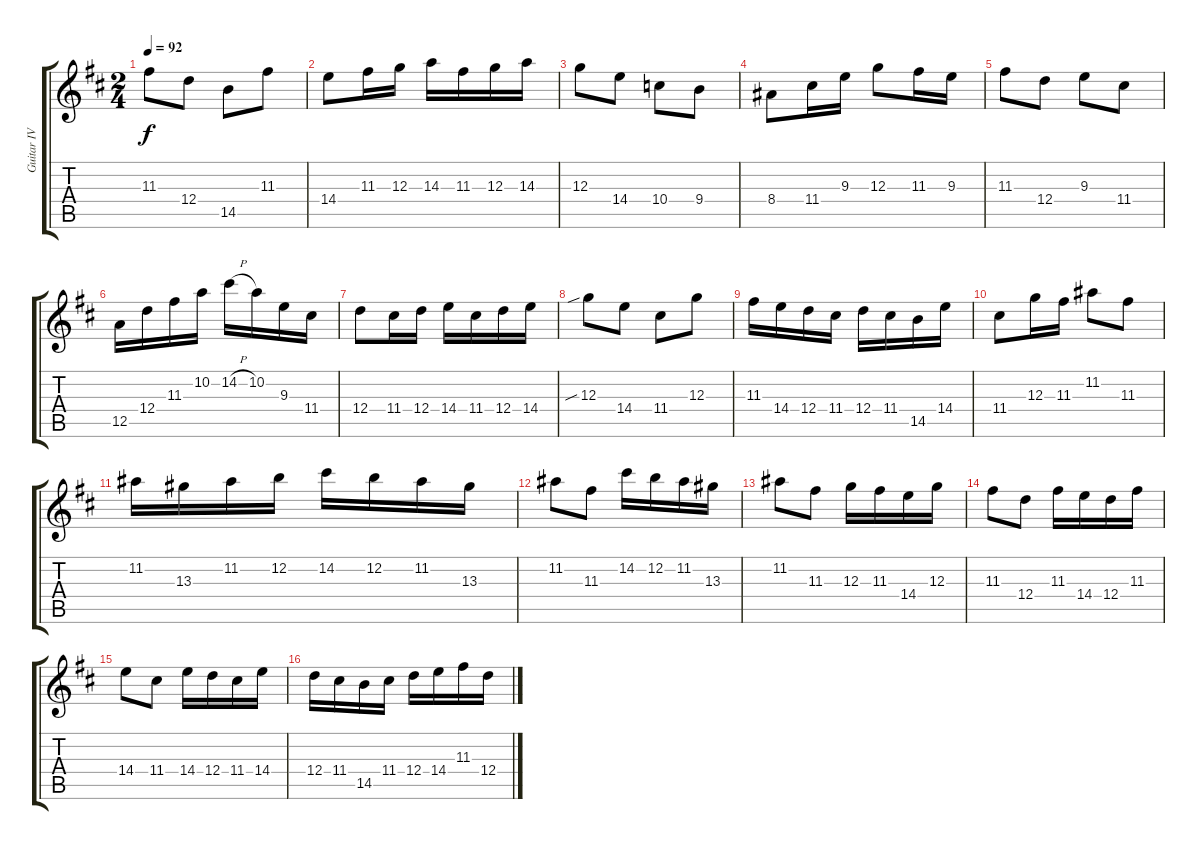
\track ("Guitar IV" "Guitar IV") {instrument acousticguitarsteel}
\staff {score tabs}
\tuning (E4 B3 G3 D3 A2 E2) {hide}
\ts (2 4)
\tempo 92
\clef g2
\ks d
11.3.8{dy f} 12.4.8 14.5.8 11.3.8 |
14.4.8 11.3.16 12.3.16 14.3.16 11.3.16 12.3.16 14.3.16 |
12.3.8 14.4.8 10.4.8 9.4.8 |
8.4.8 11.4.16 9.3.16 12.3.8 11.3.16 9.3.16 |
11.3.8 12.4.8 9.3.8 11.4.8 |
12.5.16 12.4.16 11.3.16 10.2.16 14.2{h}.16 10.2.16 9.3.16 11.4.16 |
12.4.8 11.4.16 12.4.16 14.4.16 11.4.16 12.4.16 14.4.16 |
12.3{sib}.8 14.4.8 11.4.8 12.3.8 |
11.3.16 14.4.16 12.4.16 11.4.16 12.4.16 11.4.16 14.5.16 14.4.16 |
11.4.8 12.3.16 11.3.16 11.2.8 11.3.8 |
11.2.16 13.3.16 11.2.16 12.2.16 14.2.16 12.2.16 11.2.16 13.3.16 |
11.2.8 11.3.8 14.2.16 12.2.16 11.2.16 13.3.16 |
11.2.8 11.3.8 12.3.16 11.3.16 14.4.16 12.3.16 |
11.3.8 12.4.8 11.3.16 14.4.16 12.4.16 11.3.16 |
14.4.8 11.4.8 14.4.16 12.4.16 11.4.16 14.4.16 |
12.4.16 11.4.16 14.5.16 11.4.16 12.4.16 14.4.16 11.3.16 12.4.16
